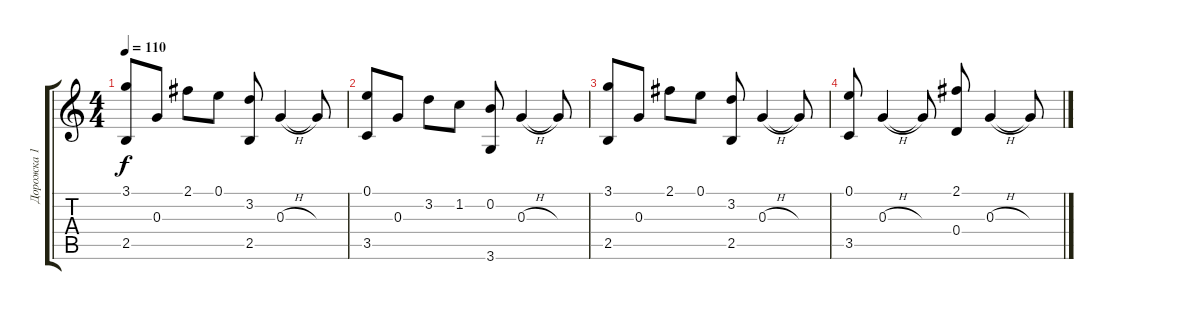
\track ("Дорожка 1" "Дорожка 1") {instrument acousticguitarsteel}
\staff {score tabs}
\tuning (E4 B3 G3 D3 A2 E2) {hide}
\ts (4 4)
\tempo 110
\clef g2
\ks c
(3.1 2.5).8{dy f} 0.3.8 2.1.8 0.1.8 (3.2 2.5).8 0.3{h}.4 0.3{t}.8 |
(0.1 3.5).8 0.3.8 3.2.8 1.2.8 (0.2 3.6).8 0.3{h}.4 0.3{t}.8 |
(3.1 2.5).8 0.3.8 2.1.8 0.1.8 (3.2 2.5).8 0.3{h}.4 0.3{t}.8 |
(0.1 3.5).8 0.3{h}.4 0.3{t}.8 (2.1 0.4).8 0.3{h}.4 0.3{t}.8
